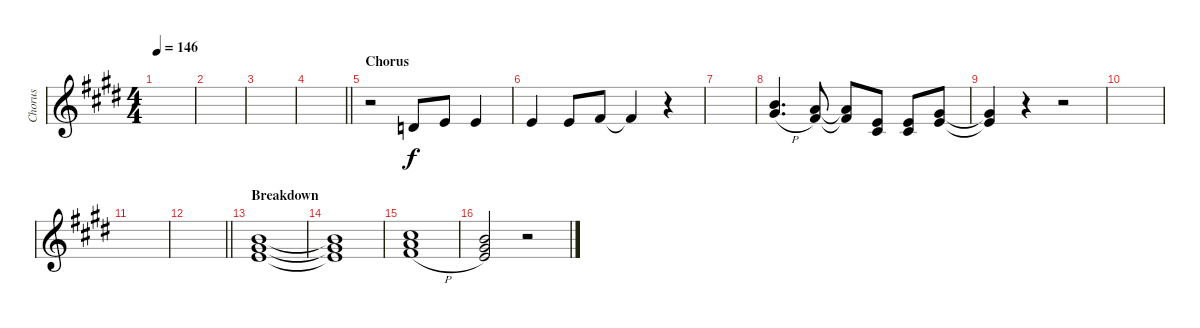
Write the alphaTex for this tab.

\track ("Chorus" "Chorus") {instrument altosax}
\staff {score}
\tuning (E4 B3 G3 D3 A2 E2) {hide}
\ts (4 4)
\tempo 146
\clef g2
\ks e
|
|
|
\barLineRight lightlight
|
\section ("" "Chorus")
r.2 3.2.8 0.1.8 0.1.4 |
0.1.4 0.1.8 2.1.8 2.1{t}.4 r.4 |
|
(7.1{h} 9.2{h}).4{d} (5.1 7.2).8 (5.1{t} 7.2{t}).8 (0.1 2.2).8 (0.1 2.2).8 (4.1 5.2).8 |
(4.1{t} 5.2{t}).4 r.4 r.2 |
|
|
\barLineRight lightlight
|
\section ("" "Breakdown")
(4.1 5.2 16.3).1{instrument voiceoohs} |
(4.1{t} 5.2{t} 16.3{t}).1 |
(9.1{h} 10.2{h} 11.3{h}).1 |
(7.1 9.2 9.3).2 r.2
